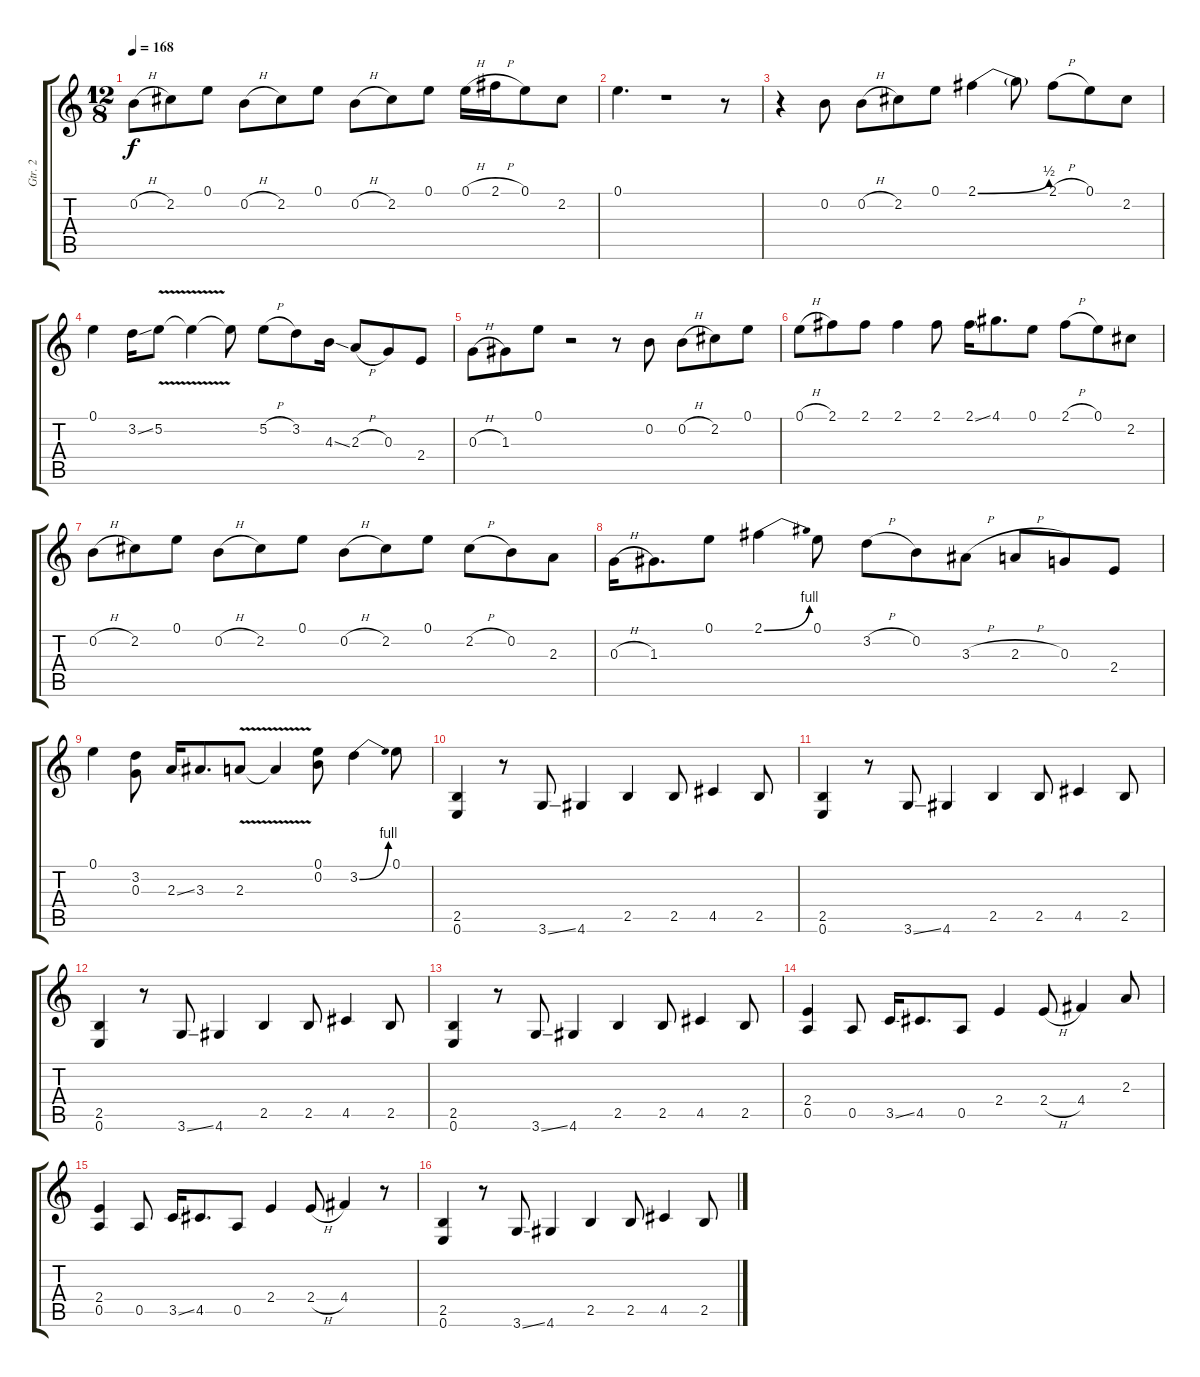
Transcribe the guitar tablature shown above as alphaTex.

\track ("Gtr. 2" "Gtr. 2") {instrument overdrivenguitar}
\staff {score tabs}
\tuning (E4 B3 G3 D3 A2 E2) {hide}
\ts (12 8)
\tempo 168
\clef g2
\ks c
0.2{h}.8{dy f} 2.2.8 0.1.8 0.2{h}.8 2.2.8 0.1.8 0.2{h}.8 2.2.8 0.1.8 0.1{h}.16 2.1{h}.16 0.1.8 2.2.8 |
0.1.4{d} r.1 r.8 |
r.4 0.2.8 0.2{h}.8 2.2.8 0.1.8 2.1{be (bend 0 0 60 2)}.4 2.1{t}.8 2.1{h}.8 0.1.8 2.2.8 |
0.1.4 3.2{ss}.16 5.2{v}.8 5.2{t}.4 5.2{t}.8 5.2{h}.8 3.2.8 4.3{ss}.16 2.3{h}.8 0.3.8 2.4.8 |
0.3{h}.8 1.3.8 0.1.8 r.2 r.8 0.2.8 0.2{h}.8 2.2.8 0.1.8 |
0.1{h}.8 2.1.8 2.1.8 2.1.4 2.1.8 2.1{ss}.16 4.1.8{d} 0.1.8 2.1{h}.8 0.1.8 2.2.8 |
0.2{h}.8 2.2.8 0.1.8 0.2{h}.8 2.2.8 0.1.8 0.2{h}.8 2.2.8 0.1.8 2.2{h}.8 0.2.8 2.3.8 |
0.3{h}.16 1.3.8{d} 0.1.8 2.1{be (bend 0 0 60 4)}.4 0.1.8 3.2{h}.8 0.2.8 3.3{h}.8 2.3{h}.8 0.3.8 2.4.8 |
0.1.4 (3.2 0.3).8 2.3{ss}.16 3.3.8{d} 2.3{v}.8 2.3{t}.4 (0.1 0.2).8 3.2{be (bend 0 0 60 4)}.4 0.1.8 |
(2.5 0.6).4 r.8 3.6{ss}.8 4.6.4 2.5.4 2.5.8 4.5.4 2.5.8 |
(2.5 0.6).4 r.8 3.6{ss}.8 4.6.4 2.5.4 2.5.8 4.5.4 2.5.8 |
(2.5 0.6).4 r.8 3.6{ss}.8 4.6.4 2.5.4 2.5.8 4.5.4 2.5.8 |
(2.5 0.6).4 r.8 3.6{ss}.8 4.6.4 2.5.4 2.5.8 4.5.4 2.5.8 |
(2.4 0.5).4 0.5.8 3.5{ss}.16 4.5.8{d} 0.5.8 2.4.4 2.4{h}.8 4.4.4 2.3.8 |
(2.4 0.5).4 0.5.8 3.5{ss}.16 4.5.8{d} 0.5.8 2.4.4 2.4{h}.8 4.4.4 r.8 |
(2.5 0.6).4 r.8 3.6{ss}.8 4.6.4 2.5.4 2.5.8 4.5.4 2.5.8
